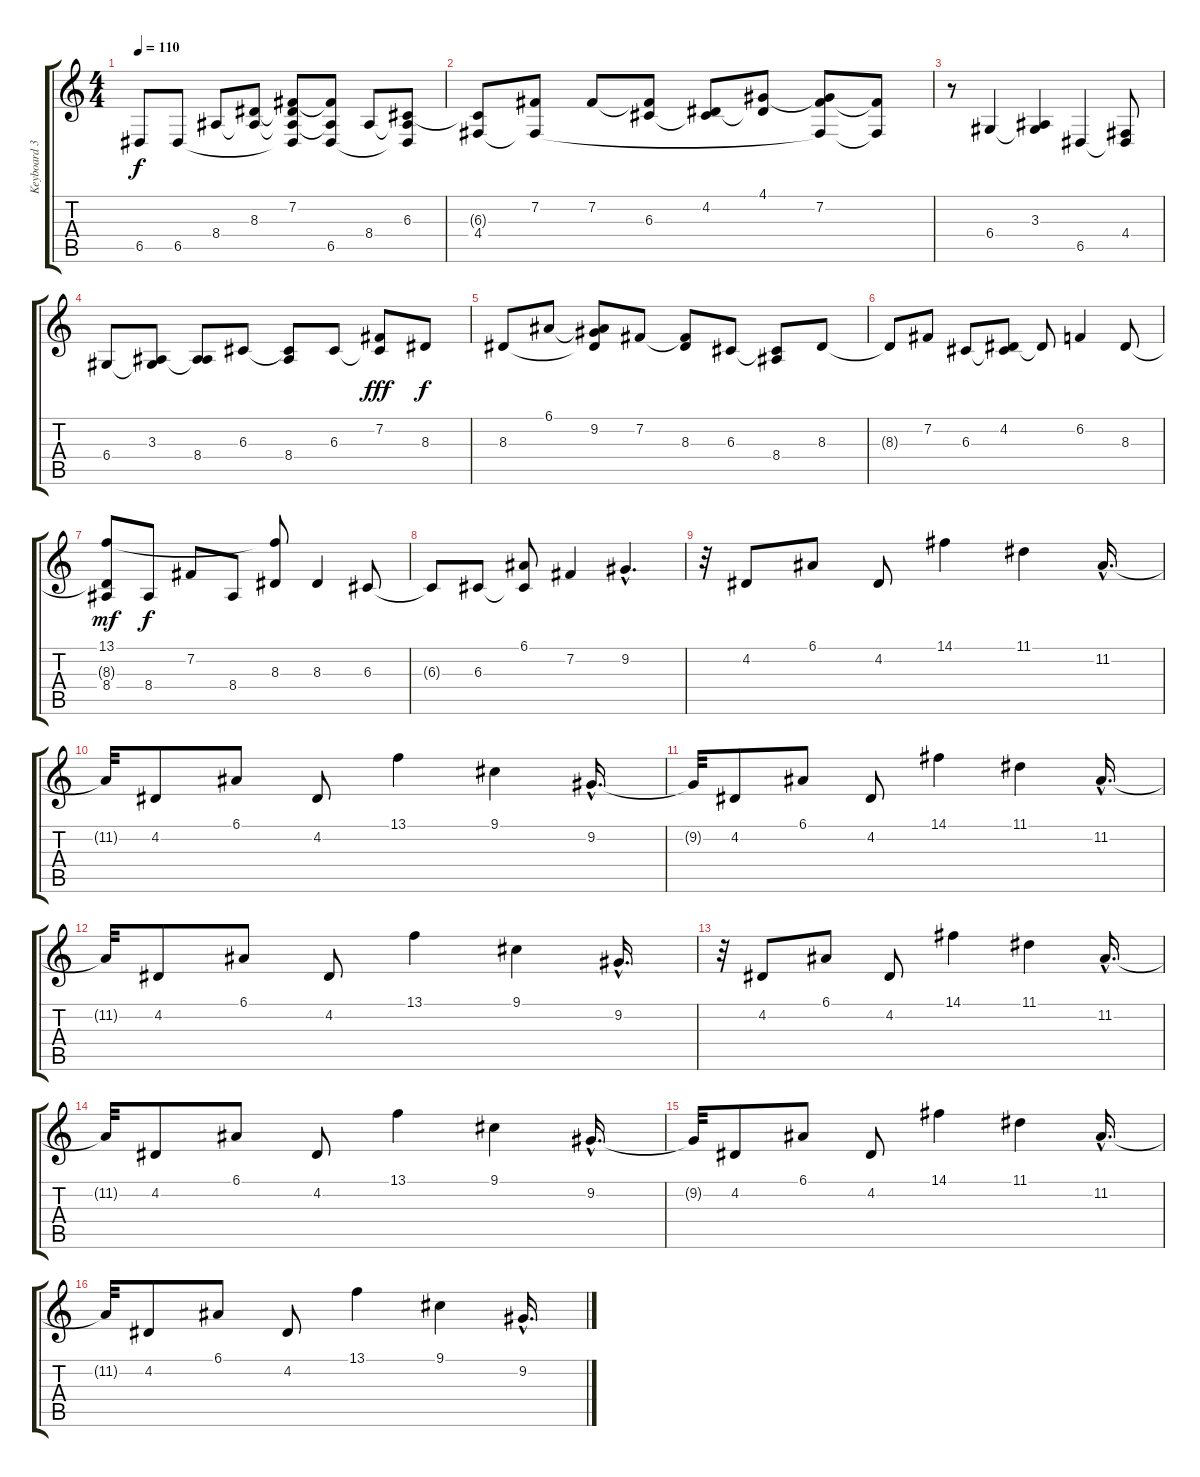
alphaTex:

\track ("Keyboard 3" "Keyboard 3") {instrument pad1newage}
\staff {score tabs}
\tuning (E4 B3 G3 D3 A2 E2) {hide}
\ts (4 4)
\tempo 110
\clef g2
\ks c
6.5.8{dy f volume 13 instrument pad1newage} 6.5.8 8.4.8 (8.3 8.4{t}).8 (7.2 8.3{t} 8.4{t} 6.5{t}).8 (7.2{t} 8.4{t} 6.5).8 8.4.8 (6.3 8.4{t} 6.5{t}).8 |
(6.3{t} 4.4).8{volume 13 instrument pad1newage} (7.2 4.4{t}).8 7.2.8 (7.2{t} 6.3).8 (4.2 6.3{t}).8 (4.1 4.2{t}).8 (4.1{t} 7.2 4.4{t}).8 (7.2{t} 4.4{t}).8 |
r.8{volume 13 instrument pad1newage} 6.4.4 (3.3 6.4{t}).4 6.5.4 (4.4 6.5{t}).8 |
6.4.8{volume 13 instrument pad1newage} (3.3 6.4{t}).8 (3.3{t} 8.4).8 6.3.8 (6.3{t} 8.4).8 6.3.8 (7.2 6.3{t}).8{dy fff} 8.3.8{dy f} |
8.3.8{volume 13 instrument pad1newage} 6.1.8 (6.1{t} 9.2 8.3{t}).8 7.2.8 (7.2{t} 8.3).8 6.3.8 (6.3{t} 8.4).8 8.3.8 |
8.3{t}.8{volume 13 instrument pad1newage} 7.2.8 6.3.8 (4.2 6.3{t}).8 4.2{t}.8 6.2.4 8.3.8 |
(13.1 8.3{t} 8.4).8{dy mf volume 13 instrument pad1newage} 8.4.8{dy f} 7.2.8 8.4.8 (13.1{t} 8.3).8 8.3.4 6.3.8 |
6.3{t}.8{volume 13 instrument pad1newage} 6.3.8 (6.1 6.3{t}).8 7.2.4 9.2{hac}.4{d} |
r.32{volume 9 instrument pad1newage} 4.2.8 6.1.8 4.2.8 14.1.4 11.1.4 11.2{hac}.16{d} |
11.2{t}.32 4.2.8 6.1.8 4.2.8 13.1.4 9.1.4 9.2{hac}.16{d} |
9.2{t}.32 4.2.8 6.1.8 4.2.8 14.1.4 11.1.4 11.2{hac}.16{d} |
11.2{t}.32 4.2.8 6.1.8 4.2.8 13.1.4 9.1.4 9.2{hac}.16{d} |
r.32 4.2.8 6.1.8 4.2.8 14.1.4 11.1.4 11.2{hac}.16{d} |
11.2{t}.32 4.2.8 6.1.8 4.2.8 13.1.4 9.1.4 9.2{hac}.16{d} |
9.2{t}.32 4.2.8 6.1.8 4.2.8 14.1.4 11.1.4 11.2{hac}.16{d} |
11.2{t}.32 4.2.8 6.1.8 4.2.8 13.1.4 9.1.4 9.2{hac}.16{d}
